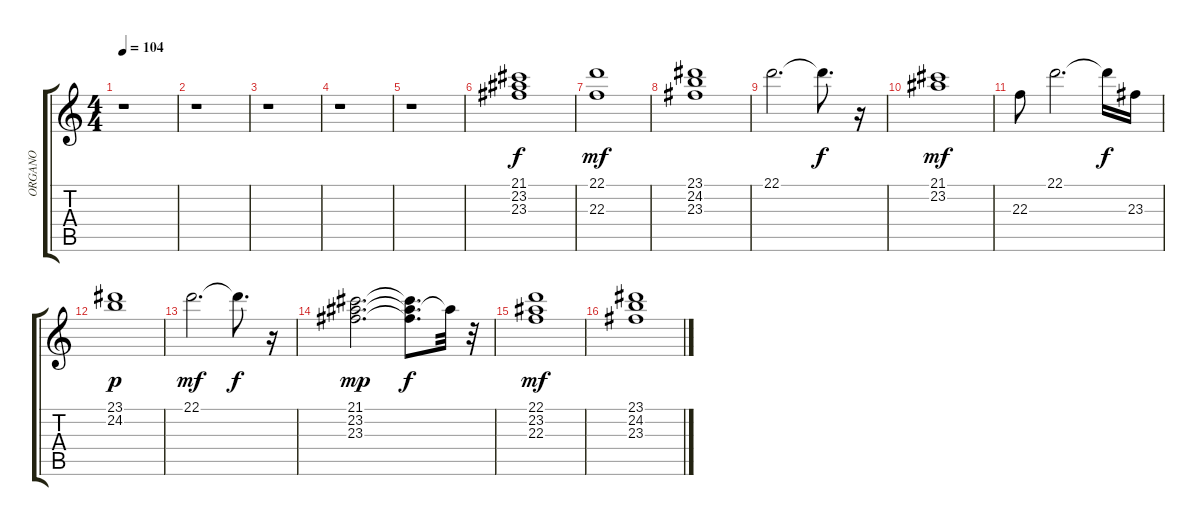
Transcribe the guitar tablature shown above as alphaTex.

\track ("ORGANO" "ORGANO") {instrument rockorgan}
\staff {score tabs}
\tuning (E4 B3 G3 D3 A2 E2) {hide}
\ts (4 4)
\tempo 104
\clef g2
\ks c
r.1{dy ff} |
r.1 |
r.1 |
r.1 |
r.1 |
(21.1 23.2 23.3).1{dy f} |
(22.1 22.3).1{dy mf} |
(23.1 24.2 23.3).1 |
22.1.2{d} 22.1{t}.8{d dy f} r.16 |
(21.1 23.2).1{dy mf} |
22.3.8 22.1.2{d} 22.1{t}.16{dy f} 23.3.16 |
(23.1 24.2).1{dy p} |
22.1.2{d dy mf} 22.1{t}.8{d dy f} r.16 |
(21.1 23.2 23.3).2{d dy mp} (21.1{t} 23.2{t} 23.3{t}).8{d dy f} 23.2{t}.32 r.32 |
(22.1 23.2 22.3).1{dy mf} |
(23.1 24.2 23.3).1
